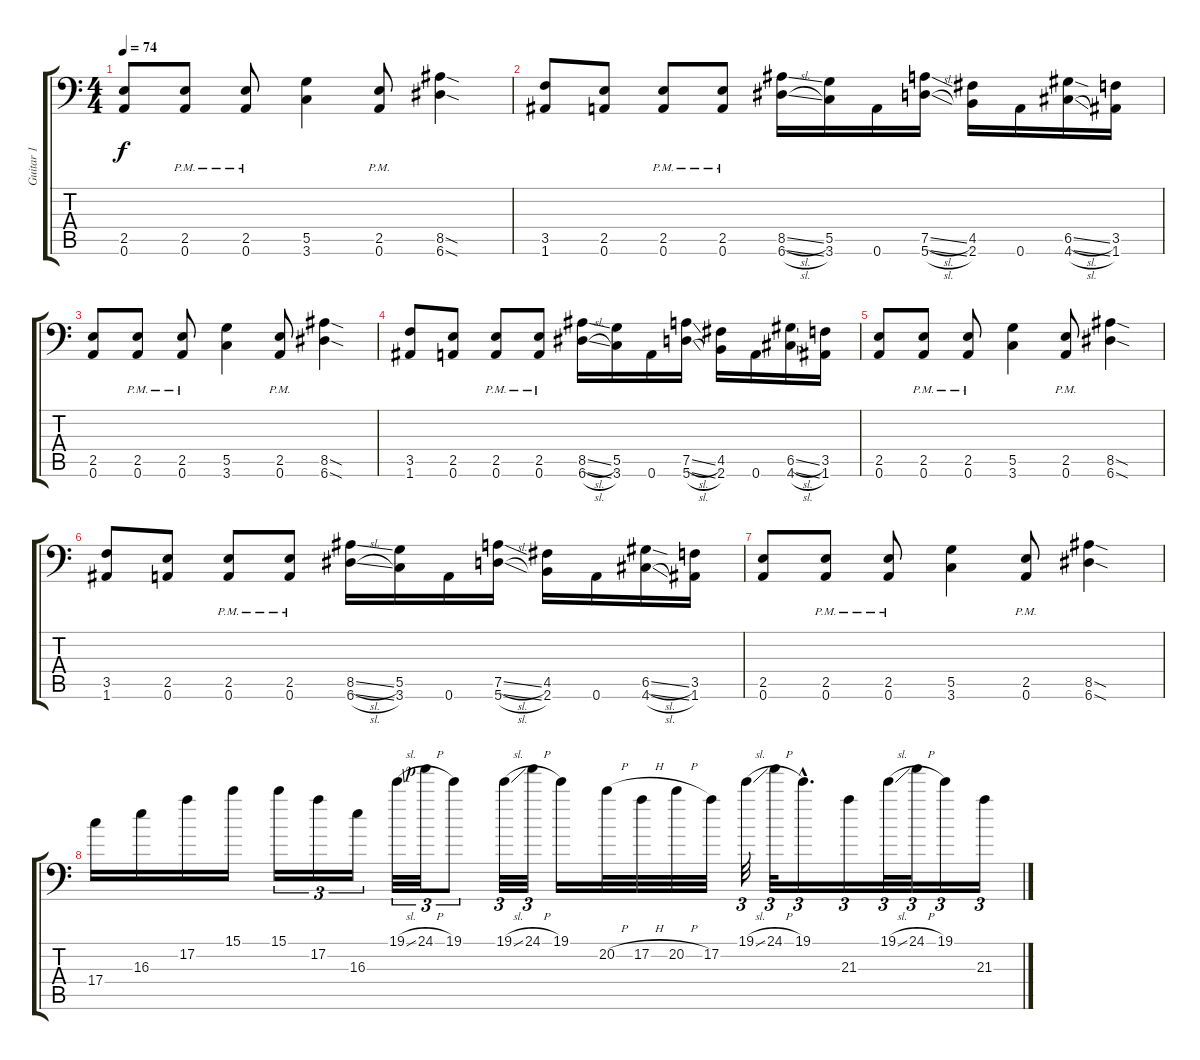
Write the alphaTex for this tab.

\track ("Guitar 1" "Guitar 1") {instrument distortionguitar}
\staff {score tabs}
\tuning (A3 E3 C3 G2 D2 A1) {hide}
\ts (4 4)
\tempo 74
\clef f4
\ks c
(2.5 0.6).8{dy f} (2.5{pm} 0.6{pm}).8 (2.5{pm} 0.6{pm}).8 (5.5 3.6).4 (2.5{pm} 0.6{pm}).8 (8.5{sod} 6.6{sod}).4 |
(3.5 1.6).8 (2.5 0.6).8 (2.5{pm} 0.6{pm}).8 (2.5{pm} 0.6{pm}).8 (8.5{sl} 6.6{sl}).16 (5.5 3.6).16 0.6.16 (7.5{sl} 5.6{sl}).16 (4.5 2.6).16 0.6.16 (6.5{sl} 4.6{sl}).16 (3.5 1.6).16 |
(2.5 0.6).8 (2.5{pm} 0.6{pm}).8 (2.5{pm} 0.6{pm}).8 (5.5 3.6).4 (2.5{pm} 0.6{pm}).8 (8.5{sod} 6.6{sod}).4 |
(3.5 1.6).8 (2.5 0.6).8 (2.5{pm} 0.6{pm}).8 (2.5{pm} 0.6{pm}).8 (8.5{sl} 6.6{sl}).16 (5.5 3.6).16 0.6.16 (7.5{sl} 5.6{sl}).16 (4.5 2.6).16 0.6.16 (6.5{sl} 4.6{sl}).16 (3.5 1.6).16 |
(2.5 0.6).8 (2.5{pm} 0.6{pm}).8 (2.5{pm} 0.6{pm}).8 (5.5 3.6).4 (2.5{pm} 0.6{pm}).8 (8.5{sod} 6.6{sod}).4 |
(3.5 1.6).8 (2.5 0.6).8 (2.5{pm} 0.6{pm}).8 (2.5{pm} 0.6{pm}).8 (8.5{sl} 6.6{sl}).16 (5.5 3.6).16 0.6.16 (7.5{sl} 5.6{sl}).16 (4.5 2.6).16 0.6.16 (6.5{sl} 4.6{sl}).16 (3.5 1.6).16 |
(2.5 0.6).8 (2.5{pm} 0.6{pm}).8 (2.5{pm} 0.6{pm}).8 (5.5 3.6).4 (2.5{pm} 0.6{pm}).8 (8.5{sod} 6.6{sod}).4 |
\section ("" "")
17.4.16 16.3.16 17.2.16 15.1.16 15.1.16{tu (3 2)} 17.2.16{tu (3 2)} 16.3.16{tu (3 2)} 19.1{sl}.32{tu (3 2)} 24.1{h rf 1}.32{tu (3 2)} 19.1.8{tu (3 2)} 19.1{sl}.32{tu (3 2)} 24.1{h}.32{tu (3 2)} 19.1.16 20.2{h}.32 17.2{h}.32 20.2{h}.32 17.2.32 19.1{sl}.32{tu (3 2)} 24.1{h}.32{tu (3 2)} 19.1{hac}.16{d tu (3 2)} 21.3.16{tu (3 2)} 19.1{sl}.32{tu (3 2)} 24.1{h}.32{tu (3 2)} 19.1.16{tu (3 2)} 21.3.16{tu (3 2)}
